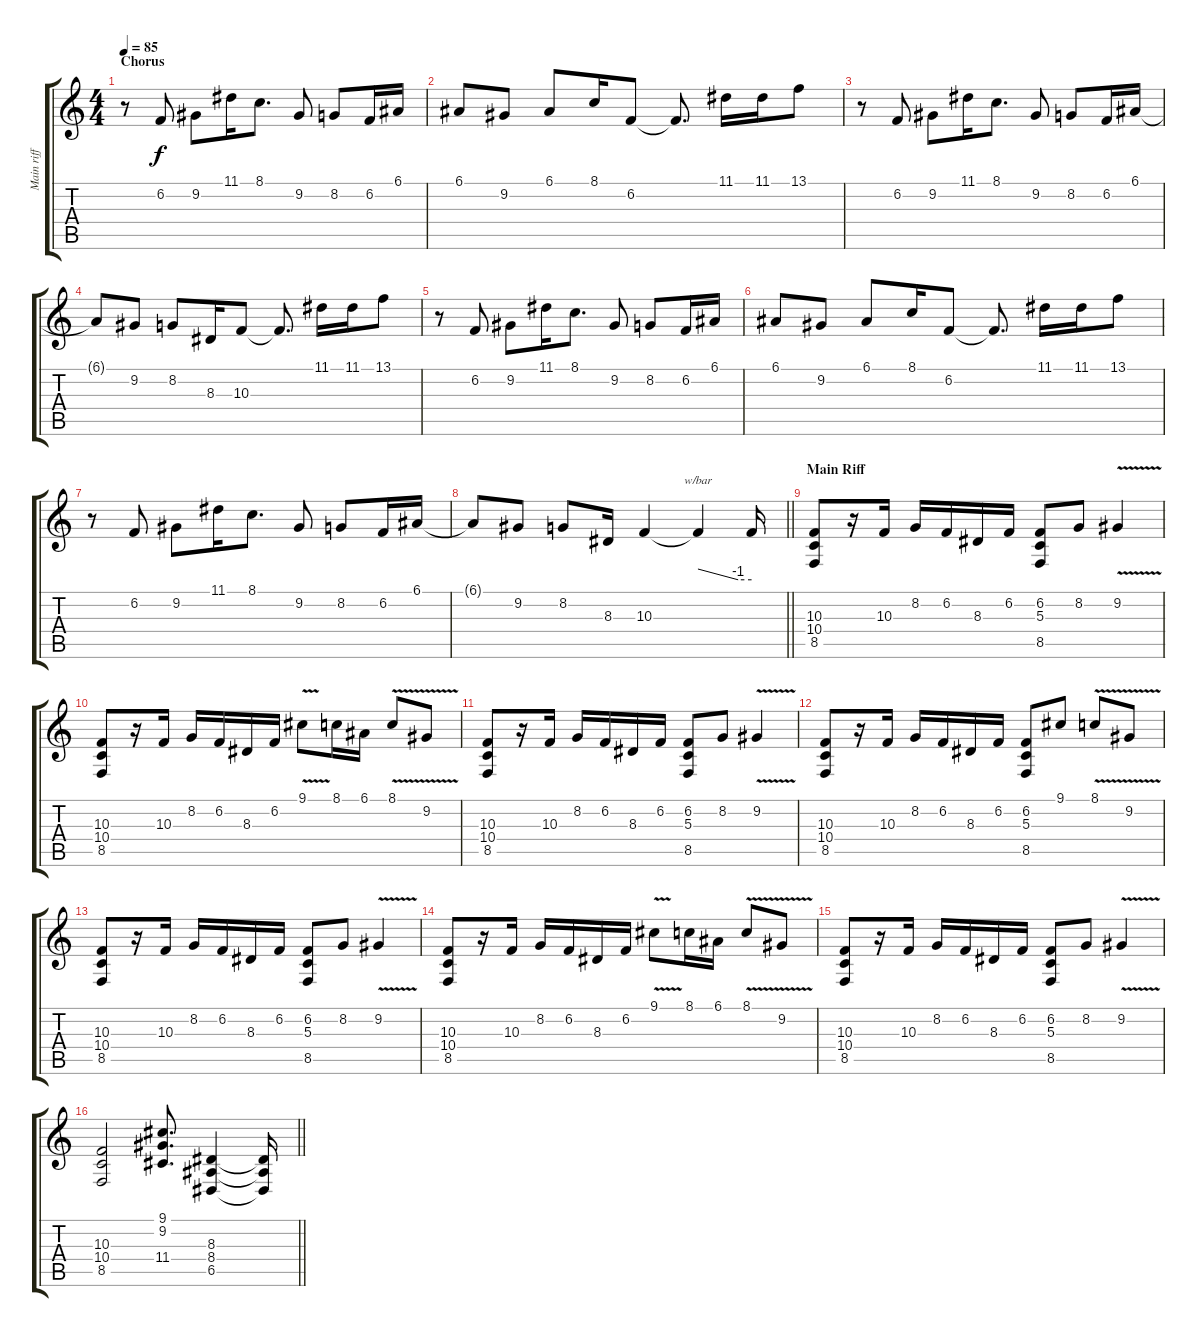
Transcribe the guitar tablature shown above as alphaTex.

\track ("Main riff synth" "Main riff ") {instrument lead2sawtooth}
\staff {score tabs}
\tuning (E4 B3 G3 D3 A2 D2) {hide}
\ts (4 4)
\section ("" "Chorus")
\tempo 85
\clef g2
\ks c
r.8{dy f instrument lead1square} 6.2.8 9.2.8 11.1.16 8.1.8{d} 9.2.8 8.2.8 6.2.16 6.1.16 |
6.1.8 9.2.8 6.1.8 8.1.16 6.2.8 6.2{t}.8{d} 11.1.16 11.1.16 13.1.8 |
r.8 6.2.8 9.2.8 11.1.16 8.1.8{d} 9.2.8 8.2.8 6.2.16 6.1.16 |
6.1{t}.8 9.2.8 8.2.8 8.3.16 10.3.8 10.3{t}.8{d} 11.1.16 11.1.16 13.1.8 |
r.8 6.2.8 9.2.8 11.1.16 8.1.8{d} 9.2.8 8.2.8 6.2.16 6.1.16 |
6.1.8 9.2.8 6.1.8 8.1.16 6.2.8 6.2{t}.8{d} 11.1.16 11.1.16 13.1.8 |
r.8 6.2.8 9.2.8 11.1.16 8.1.8{d} 9.2.8 8.2.8 6.2.16 6.1.16 |
\barLineRight lightlight
6.1{t}.8 9.2.8 8.2.8 8.3.16 10.3.4 10.3{t}.4{tbe (custom default 0 0 45 -4 60 -4)} 10.3{t}.16 |
\section ("" "Main Riff")
(10.3 10.4 8.5).8{instrument lead2sawtooth} r.16 10.3.16 8.2.16 6.2.16 8.3.16 6.2.16 (6.2 5.3 8.5).8 8.2.8 9.2{v}.4 |
(10.3 10.4 8.5).8 r.16 10.3.16 8.2.16 6.2.16 8.3.16 6.2.16 9.1{v}.8 8.1.16 6.1.16 8.1{v}.8 9.2{v}.8 |
(10.3 10.4 8.5).8 r.16 10.3.16 8.2.16 6.2.16 8.3.16 6.2.16 (6.2 5.3 8.5).8 8.2.8 9.2{v}.4 |
(10.3 10.4 8.5).8 r.16 10.3.16 8.2.16 6.2.16 8.3.16 6.2.16 (6.2 5.3 8.5).8 9.1.8 8.1{v}.8 9.2{v}.8 |
(10.3 10.4 8.5).8 r.16 10.3.16 8.2.16 6.2.16 8.3.16 6.2.16 (6.2 5.3 8.5).8 8.2.8 9.2{v}.4 |
(10.3 10.4 8.5).8 r.16 10.3.16 8.2.16 6.2.16 8.3.16 6.2.16 9.1{v}.8 8.1.16 6.1.16 8.1{v}.8 9.2{v}.8 |
(10.3 10.4 8.5).8 r.16 10.3.16 8.2.16 6.2.16 8.3.16 6.2.16 (6.2 5.3 8.5).8 8.2.8 9.2{v}.4 |
\barLineRight lightlight
(10.3 10.4 8.5).2 (9.1 9.2 11.4).8{d} (8.3 8.4 6.5).4 (8.3{t} 8.4{t} 6.5{t}).16
